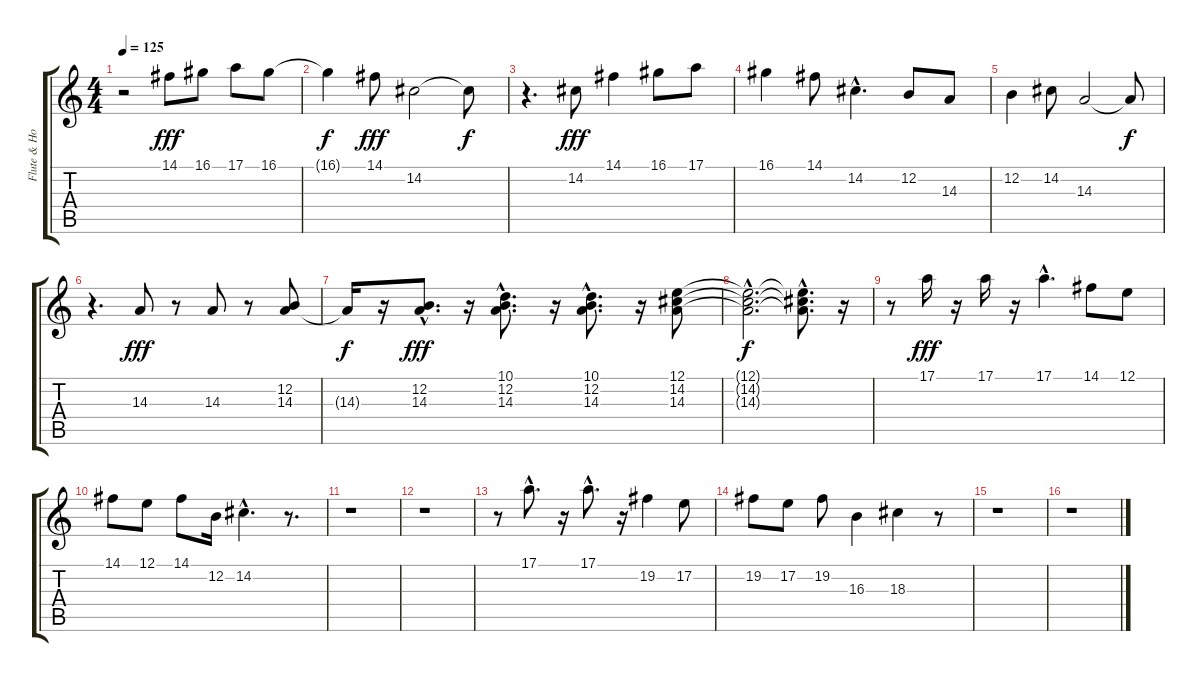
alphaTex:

\track ("Flute & Horn    " "Flute & Ho") {instrument flute}
\staff {score tabs}
\tuning (E4 B3 G3 D3 A2 E2) {hide}
\ts (4 4)
\tempo 125
\clef g2
\ks c
r.2{dy f} 14.1.8{dy fff} 16.1.8 17.1.8 16.1.8 |
16.1{t}.4{dy f} 14.1.8{dy fff} 14.2.2 14.2{t}.8{dy f} |
r.4{d} 14.2.8{dy fff} 14.1.4 16.1.8 17.1.8 |
16.1.4 14.1.8 14.2{hac}.4{d} 12.2.8 14.3.8 |
12.2.4 14.2.8 14.3.2 14.3{t}.8{dy f} |
r.4{d} 14.3.8{dy fff} r.8 14.3.8 r.8 (12.2 14.3).8 |
14.3{t}.16{dy f} r.16 (12.2{hac} 14.3{hac}).8{d dy fff} r.16 (10.1{hac} 12.2{hac} 14.3{hac}).8{d} r.16 (10.1{hac} 12.2{hac} 14.3{hac}).8{d} r.16 (12.1 14.2 14.3).8 |
(12.1{hac t} 14.2{hac t} 14.3{hac t}).2{d dy f} (12.1{hac t} 14.2{hac t} 14.3{hac t}).8{d} r.16 |
r.8 17.1.16{dy fff volume 11 instrument trombone} r.16 17.1.16 r.16 17.1{hac}.4{d} 14.1.8 12.1.8 |
14.1.8 12.1.8 14.1.8 12.2.16 14.2{hac}.4{d} r.8{d} |
r.1 |
r.1 |
r.8 17.1{hac}.8{d} r.16 17.1{hac}.8{d} r.16 19.2.4 17.2.8 |
19.2.8 17.2.8 19.2.8 16.3.4 18.3.4 r.8 |
r.1 |
r.1
